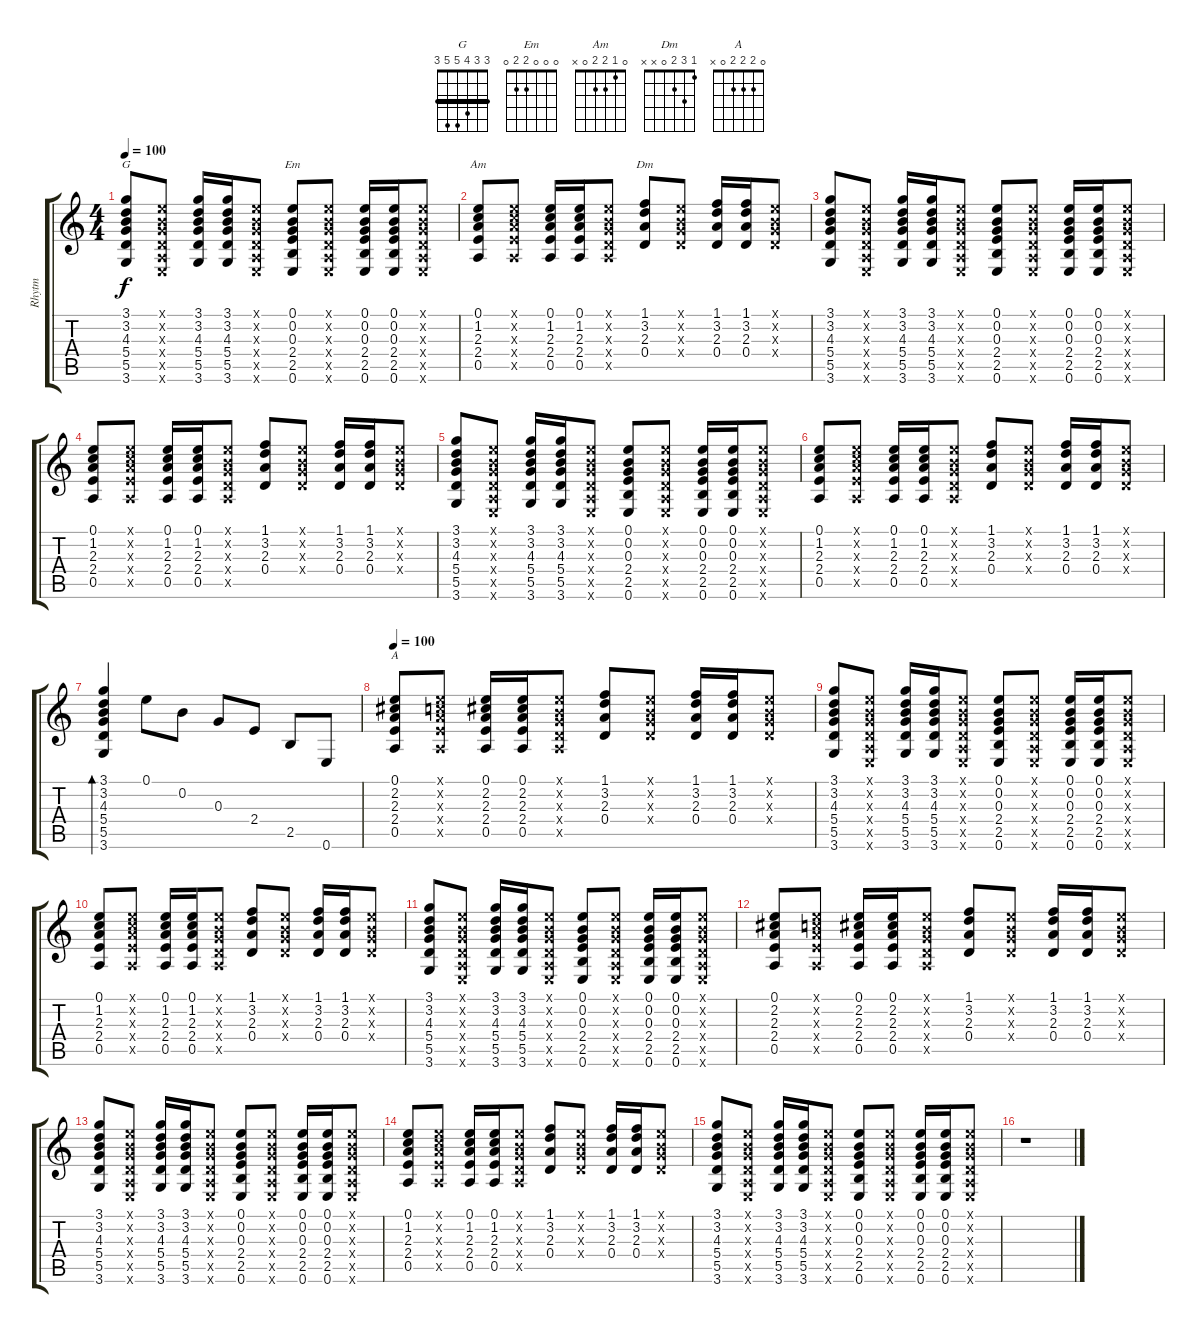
\track ("Rhytm" "Rhytm") {instrument acousticguitarsteel}
\staff {score tabs}
\tuning (E4 B3 G3 D3 A2 E2) {hide}
\chord ("G" 3 3 4 5 5 3) {barre 3}
\chord ("Em" 0 0 0 2 2 0)
\chord ("Am" 0 1 2 2 0 x)
\chord ("Dm" 1 3 2 0 x x)
\chord ("A" 0 2 2 2 0 x)
\ts (4 4)
\tempo 100
\clef g2
\ks aminor
(3.1 3.2 4.3 5.4 5.5 3.6).8{ch "G" dy f} (0.1{x} 0.2{x} 0.3{x} 0.4{x} 0.5{x} 0.6{x}).8 (3.1 3.2 4.3 5.4 5.5 3.6).16 (3.1 3.2 4.3 5.4 5.5 3.6).16 (0.1{x} 0.2{x} 0.3{x} 0.4{x} 0.5{x} 0.6{x}).8 (0.1 0.2 0.3 2.4 2.5 0.6).8{ch "Em"} (0.1{x} 0.2{x} 0.3{x} 0.4{x} 0.5{x} 0.6{x}).8 (0.1 0.2 0.3 2.4 2.5 0.6).16 (0.1 0.2 0.3 2.4 2.5 0.6).16 (0.1{x} 0.2{x} 0.3{x} 0.4{x} 0.5{x} 0.6{x}).8 |
(0.1 1.2 2.3 2.4 0.5).8{ch "Am"} (0.1{x} 1.2{x} 2.3{x} 2.4{x} 0.5{x}).8 (0.1 1.2 2.3 2.4 0.5).16 (0.1 1.2 2.3 2.4 0.5).16 (0.1{x} 0.2{x} 0.3{x} 0.4{x} 0.5{x}).8 (1.1 3.2 2.3 0.4).8{ch "Dm"} (0.1{x} 0.2{x} 0.3{x} 0.4{x}).8 (1.1 3.2 2.3 0.4).16 (1.1 3.2 2.3 0.4).16 (0.1{x} 0.2{x} 0.3{x} 0.4{x}).8 |
(3.1 3.2 4.3 5.4 5.5 3.6).8 (0.1{x} 0.2{x} 0.3{x} 0.4{x} 0.5{x} 0.6{x}).8 (3.1 3.2 4.3 5.4 5.5 3.6).16 (3.1 3.2 4.3 5.4 5.5 3.6).16 (0.1{x} 0.2{x} 0.3{x} 0.4{x} 0.5{x} 0.6{x}).8 (0.1 0.2 0.3 2.4 2.5 0.6).8 (0.1{x} 0.2{x} 0.3{x} 0.4{x} 0.5{x} 0.6{x}).8 (0.1 0.2 0.3 2.4 2.5 0.6).16 (0.1 0.2 0.3 2.4 2.5 0.6).16 (0.1{x} 0.2{x} 0.3{x} 0.4{x} 0.5{x} 0.6{x}).8 |
(0.1 1.2 2.3 2.4 0.5).8 (0.1{x} 1.2{x} 2.3{x} 2.4{x} 0.5{x}).8 (0.1 1.2 2.3 2.4 0.5).16 (0.1 1.2 2.3 2.4 0.5).16 (0.1{x} 0.2{x} 0.3{x} 0.4{x} 0.5{x}).8 (1.1 3.2 2.3 0.4).8 (0.1{x} 0.2{x} 0.3{x} 0.4{x}).8 (1.1 3.2 2.3 0.4).16 (1.1 3.2 2.3 0.4).16 (0.1{x} 0.2{x} 0.3{x} 0.4{x}).8 |
(3.1 3.2 4.3 5.4 5.5 3.6).8 (0.1{x} 0.2{x} 0.3{x} 0.4{x} 0.5{x} 0.6{x}).8 (3.1 3.2 4.3 5.4 5.5 3.6).16 (3.1 3.2 4.3 5.4 5.5 3.6).16 (0.1{x} 0.2{x} 0.3{x} 0.4{x} 0.5{x} 0.6{x}).8 (0.1 0.2 0.3 2.4 2.5 0.6).8 (0.1{x} 0.2{x} 0.3{x} 0.4{x} 0.5{x} 0.6{x}).8 (0.1 0.2 0.3 2.4 2.5 0.6).16 (0.1 0.2 0.3 2.4 2.5 0.6).16 (0.1{x} 0.2{x} 0.3{x} 0.4{x} 0.5{x} 0.6{x}).8 |
(0.1 1.2 2.3 2.4 0.5).8 (0.1{x} 1.2{x} 2.3{x} 2.4{x} 0.5{x}).8 (0.1 1.2 2.3 2.4 0.5).16 (0.1 1.2 2.3 2.4 0.5).16 (0.1{x} 0.2{x} 0.3{x} 0.4{x} 0.5{x}).8 (1.1 3.2 2.3 0.4).8 (0.1{x} 0.2{x} 0.3{x} 0.4{x}).8 (1.1 3.2 2.3 0.4).16 (1.1 3.2 2.3 0.4).16 (0.1{x} 0.2{x} 0.3{x} 0.4{x}).8 |
(3.1 3.2 4.3 5.4 5.5 3.6).4{bd 480} 0.1.8 0.2.8 0.3.8 2.4.8 2.5.8 0.6.8 |
\tempo 100
(0.1 2.2 2.3 2.4 0.5).8{ch "A" volume 16} (0.1{x} 1.2{x} 2.3{x} 2.4{x} 0.5{x}).8 (0.1 2.2 2.3 2.4 0.5).16 (0.1 2.2 2.3 2.4 0.5).16 (0.1{x} 0.2{x} 0.3{x} 0.4{x} 0.5{x}).8 (1.1 3.2 2.3 0.4).8 (0.1{x} 0.2{x} 0.3{x} 0.4{x}).8 (1.1 3.2 2.3 0.4).16 (1.1 3.2 2.3 0.4).16 (0.1{x} 0.2{x} 0.3{x} 0.4{x}).8 |
(3.1 3.2 4.3 5.4 5.5 3.6).8 (0.1{x} 0.2{x} 0.3{x} 0.4{x} 0.5{x} 0.6{x}).8 (3.1 3.2 4.3 5.4 5.5 3.6).16 (3.1 3.2 4.3 5.4 5.5 3.6).16 (0.1{x} 0.2{x} 0.3{x} 0.4{x} 0.5{x} 0.6{x}).8 (0.1 0.2 0.3 2.4 2.5 0.6).8 (0.1{x} 0.2{x} 0.3{x} 0.4{x} 0.5{x} 0.6{x}).8 (0.1 0.2 0.3 2.4 2.5 0.6).16 (0.1 0.2 0.3 2.4 2.5 0.6).16 (0.1{x} 0.2{x} 0.3{x} 0.4{x} 0.5{x} 0.6{x}).8 |
(0.1 1.2 2.3 2.4 0.5).8 (0.1{x} 1.2{x} 2.3{x} 2.4{x} 0.5{x}).8 (0.1 1.2 2.3 2.4 0.5).16 (0.1 1.2 2.3 2.4 0.5).16 (0.1{x} 0.2{x} 0.3{x} 0.4{x} 0.5{x}).8 (1.1 3.2 2.3 0.4).8 (0.1{x} 0.2{x} 0.3{x} 0.4{x}).8 (1.1 3.2 2.3 0.4).16 (1.1 3.2 2.3 0.4).16 (0.1{x} 0.2{x} 0.3{x} 0.4{x}).8 |
(3.1 3.2 4.3 5.4 5.5 3.6).8 (0.1{x} 0.2{x} 0.3{x} 0.4{x} 0.5{x} 0.6{x}).8 (3.1 3.2 4.3 5.4 5.5 3.6).16 (3.1 3.2 4.3 5.4 5.5 3.6).16 (0.1{x} 0.2{x} 0.3{x} 0.4{x} 0.5{x} 0.6{x}).8 (0.1 0.2 0.3 2.4 2.5 0.6).8 (0.1{x} 0.2{x} 0.3{x} 0.4{x} 0.5{x} 0.6{x}).8 (0.1 0.2 0.3 2.4 2.5 0.6).16 (0.1 0.2 0.3 2.4 2.5 0.6).16 (0.1{x} 0.2{x} 0.3{x} 0.4{x} 0.5{x} 0.6{x}).8 |
(0.1 2.2 2.3 2.4 0.5).8 (0.1{x} 1.2{x} 2.3{x} 2.4{x} 0.5{x}).8 (0.1 2.2 2.3 2.4 0.5).16 (0.1 2.2 2.3 2.4 0.5).16 (0.1{x} 0.2{x} 0.3{x} 0.4{x} 0.5{x}).8 (1.1 3.2 2.3 0.4).8 (0.1{x} 0.2{x} 0.3{x} 0.4{x}).8 (1.1 3.2 2.3 0.4).16 (1.1 3.2 2.3 0.4).16 (0.1{x} 0.2{x} 0.3{x} 0.4{x}).8 |
(3.1 3.2 4.3 5.4 5.5 3.6).8 (0.1{x} 0.2{x} 0.3{x} 0.4{x} 0.5{x} 0.6{x}).8 (3.1 3.2 4.3 5.4 5.5 3.6).16 (3.1 3.2 4.3 5.4 5.5 3.6).16 (0.1{x} 0.2{x} 0.3{x} 0.4{x} 0.5{x} 0.6{x}).8 (0.1 0.2 0.3 2.4 2.5 0.6).8 (0.1{x} 0.2{x} 0.3{x} 0.4{x} 0.5{x} 0.6{x}).8 (0.1 0.2 0.3 2.4 2.5 0.6).16 (0.1 0.2 0.3 2.4 2.5 0.6).16 (0.1{x} 0.2{x} 0.3{x} 0.4{x} 0.5{x} 0.6{x}).8 |
(0.1 1.2 2.3 2.4 0.5).8 (0.1{x} 1.2{x} 2.3{x} 2.4{x} 0.5{x}).8 (0.1 1.2 2.3 2.4 0.5).16 (0.1 1.2 2.3 2.4 0.5).16 (0.1{x} 0.2{x} 0.3{x} 0.4{x} 0.5{x}).8 (1.1 3.2 2.3 0.4).8 (0.1{x} 0.2{x} 0.3{x} 0.4{x}).8 (1.1 3.2 2.3 0.4).16 (1.1 3.2 2.3 0.4).16 (0.1{x} 0.2{x} 0.3{x} 0.4{x}).8 |
(3.1 3.2 4.3 5.4 5.5 3.6).8 (0.1{x} 0.2{x} 0.3{x} 0.4{x} 0.5{x} 0.6{x}).8 (3.1 3.2 4.3 5.4 5.5 3.6).16 (3.1 3.2 4.3 5.4 5.5 3.6).16 (0.1{x} 0.2{x} 0.3{x} 0.4{x} 0.5{x} 0.6{x}).8 (0.1 0.2 0.3 2.4 2.5 0.6).8 (0.1{x} 0.2{x} 0.3{x} 0.4{x} 0.5{x} 0.6{x}).8 (0.1 0.2 0.3 2.4 2.5 0.6).16 (0.1 0.2 0.3 2.4 2.5 0.6).16 (0.1{x} 0.2{x} 0.3{x} 0.4{x} 0.5{x} 0.6{x}).8 |
r.1
